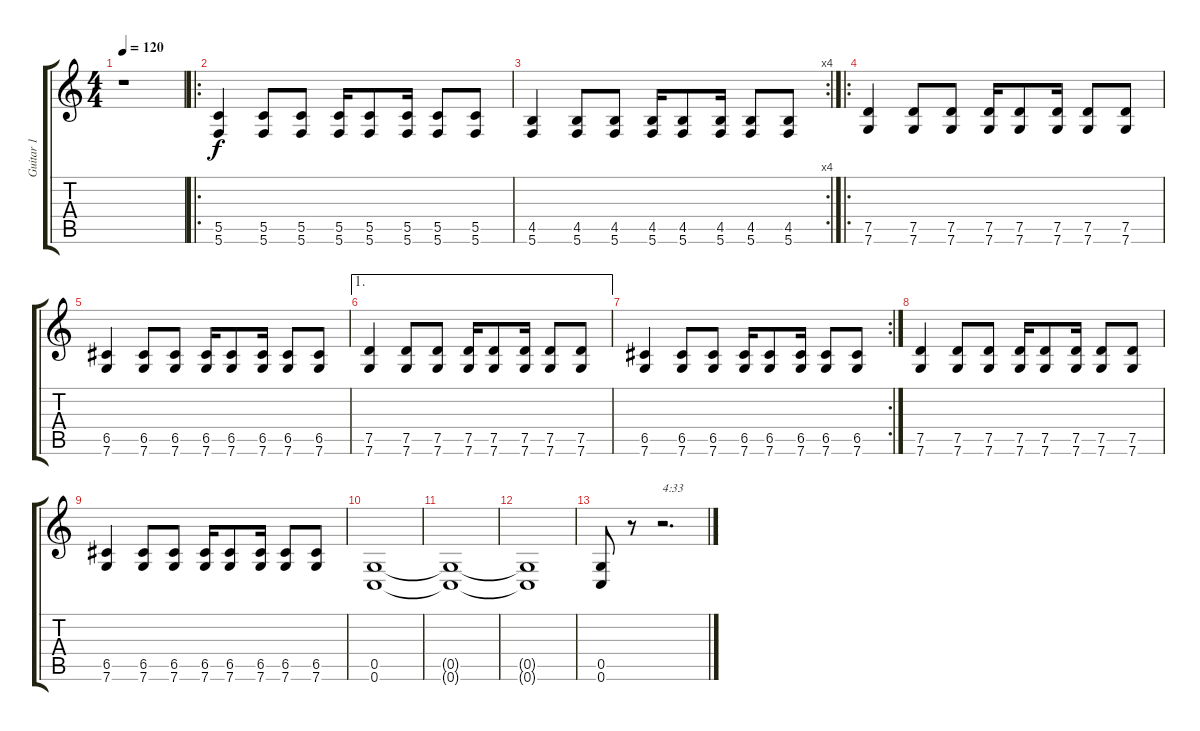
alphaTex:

\track ("Guitar 1" "Guitar 1") {instrument overdrivenguitar}
\staff {score tabs}
\tuning (D4 A3 F3 C3 G2 C2) {hide}
\ts (4 4)
\tempo 120
\clef g2
\ks c
r.1{dy f} |
\ro
(5.5 5.6).4 (5.5 5.6).8 (5.5 5.6).8 (5.5 5.6).16 (5.5 5.6).8 (5.5 5.6).16 (5.5 5.6).8 (5.5 5.6).8 |
\rc 4
(4.5 5.6).4 (4.5 5.6).8 (4.5 5.6).8 (4.5 5.6).16 (4.5 5.6).8 (4.5 5.6).16 (4.5 5.6).8 (4.5 5.6).8 |
\ro
(7.5 7.6).4 (7.5 7.6).8 (7.5 7.6).8 (7.5 7.6).16 (7.5 7.6).8 (7.5 7.6).16 (7.5 7.6).8 (7.5 7.6).8 |
(6.5 7.6).4 (6.5 7.6).8 (6.5 7.6).8 (6.5 7.6).16 (6.5 7.6).8 (6.5 7.6).16 (6.5 7.6).8 (6.5 7.6).8 |
\ae 1
(7.5 7.6).4 (7.5 7.6).8 (7.5 7.6).8 (7.5 7.6).16 (7.5 7.6).8 (7.5 7.6).16 (7.5 7.6).8 (7.5 7.6).8 |
\rc 2
(6.5 7.6).4 (6.5 7.6).8 (6.5 7.6).8 (6.5 7.6).16 (6.5 7.6).8 (6.5 7.6).16 (6.5 7.6).8 (6.5 7.6).8 |
(7.5 7.6).4 (7.5 7.6).8 (7.5 7.6).8 (7.5 7.6).16 (7.5 7.6).8 (7.5 7.6).16 (7.5 7.6).8 (7.5 7.6).8 |
(6.5 7.6).4 (6.5 7.6).8 (6.5 7.6).8 (6.5 7.6).16 (6.5 7.6).8 (6.5 7.6).16 (6.5 7.6).8 (6.5 7.6).8 |
(0.5 0.6).1 |
(0.5{t} 0.6{t}).1 |
(0.5{t} 0.6{t}).1 |
(0.5 0.6).8 r.8 r.2{d txt "4:33"}
